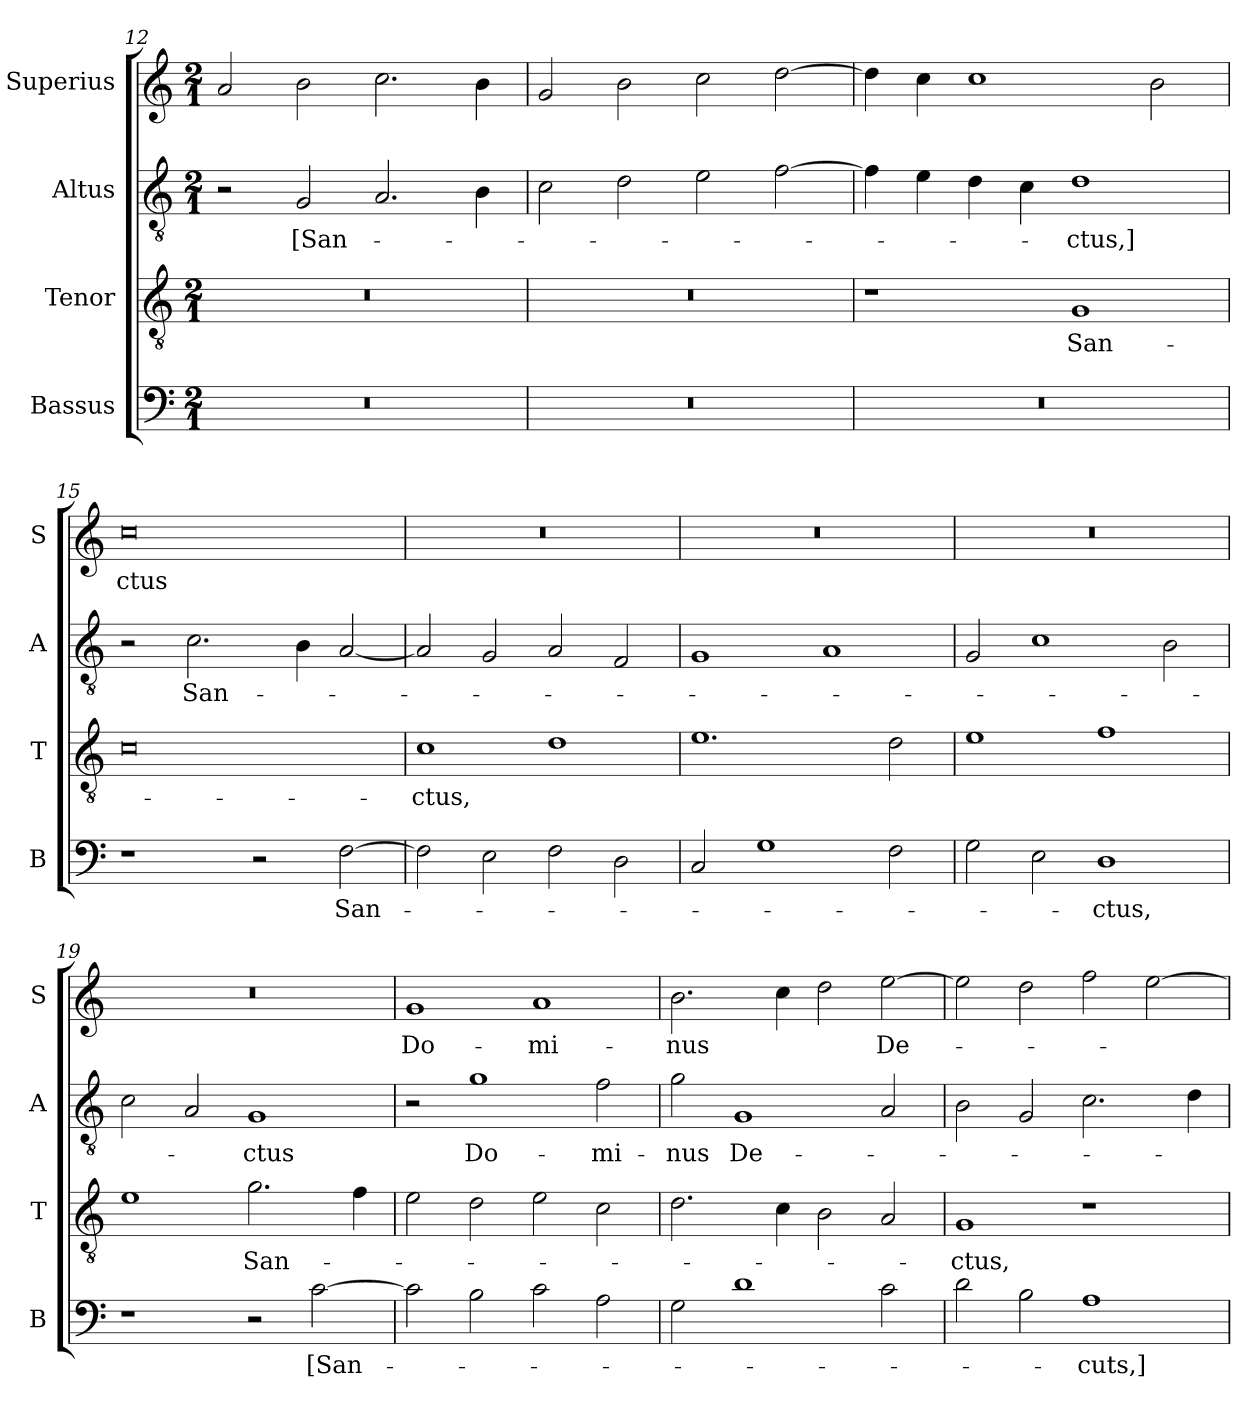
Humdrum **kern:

**kern	**text	**kern	**text	**kern	**text	**kern	**text
*part4	*part4	*part3	*part3	*part2	*part2	*part1	*part1
*staff4	*staff4	*staff3	*staff3	*staff2	*staff2	*staff1	*staff1
*I"Bassus	*	*I"Tenor	*	*I"Altus	*	*I"Superius	*
*I'B	*	*I'T	*	*I'A	*	*I'S	*
*clefF4	*	*clefGv2	*	*clefGv2	*	*clefG2	*
*k[]	*	*k[]	*	*k[]	*	*k[]	*
*M2/1	*	*M2/1	*	*M2/1	*	*M2/1	*
=12	=12	=12	=12	=12	=12	=12	=12
0r	.	0r	.	2r	.	2a/	.
.	.	.	.	2G/	[San-	2b\	.
.	.	.	.	2.A/	.	2.cc\	.
.	.	.	.	4B\	.	4b\	.
=13	=13	=13	=13	=13	=13	=13	=13
0r	.	0r	.	2c\	.	2g/	.
.	.	.	.	2d\	.	2b\	.
.	.	.	.	2e\	.	2cc\	.
.	.	.	.	[2f\	.	[2dd\	.
=14	=14	=14	=14	=14	=14	=14	=14
0r	.	1r	.	4f\]	.	4dd\]	.
.	.	.	.	4e\	.	4cc\	.
.	.	.	.	4d\	.	1cc	.
.	.	.	.	4c\	.	.	.
.	.	1G	San-	1d	-ctus,]	.	.
.	.	.	.	.	.	2b\	.
=15	=15	=15	=15	=15	=15	=15	=15
1r	.	0c	.	2r	.	0cc	-ctus
.	.	.	.	2.c\	San-	.	.
2r	.	.	.	.	.	.	.
.	.	.	.	4B\	.	.	.
[2F\	San-	.	.	[2A/	.	.	.
=16	=16	=16	=16	=16	=16	=16	=16
2F\]	.	1c	-ctus,	2A/]	.	0r	.
2E\	.	.	.	2G/	.	.	.
2F\	.	1d	.	2A/	.	.	.
2D\	.	.	.	2F/	.	.	.
=17	=17	=17	=17	=17	=17	=17	=17
2C/	.	1.e	.	1G	.	0r	.
1G	.	.	.	.	.	.	.
.	.	.	.	1A	.	.	.
2F\	.	2d\	.	.	.	.	.
=18	=18	=18	=18	=18	=18	=18	=18
2G\	.	1e	.	2G/	.	0r	.
2E\	.	.	.	1c	.	.	.
1D	-ctus,	1f	.	.	.	.	.
.	.	.	.	2B\	.	.	.
=19	=19	=19	=19	=19	=19	=19	=19
1r	.	1e	.	2c\	.	0r	.
.	.	.	.	2A/	.	.	.
2r	.	2.g\	San-	1G	-ctus	.	.
[2c\	[San-	.	.	.	.	.	.
.	.	4f\	.	.	.	.	.
=20	=20	=20	=20	=20	=20	=20	=20
2c\]	.	2e\	.	2r	.	1g	Do-
2B\	.	2d\	.	1g	Do-	.	.
2c\	.	2e\	.	.	.	1a	-mi-
2A\	.	2c\	.	2f\	-mi-	.	.
=21	=21	=21	=21	=21	=21	=21	=21
2G\	.	2.d\	.	2g\	-nus	2.b\	-nus
1d	.	.	.	1G	De-	.	.
.	.	4c\	.	.	.	4cc\	.
.	.	2B\	.	.	.	2dd\	.
2c\	.	2A/	.	2A/	.	[2ee\	De-
=22	=22	=22	=22	=22	=22	=22	=22
2d\	.	1G	-ctus,	2B\	.	2ee\]	.
2B\	.	.	.	2G/	.	2dd\	.
1A	-cuts,]	1r	.	2.c\	.	2ff\	.
.	.	.	.	.	.	[2ee\	.
.	.	.	.	4d\	.	.	.
=	=	=	=	=	=	=	=
*-	*-	*-	*-	*-	*-	*-	*-
